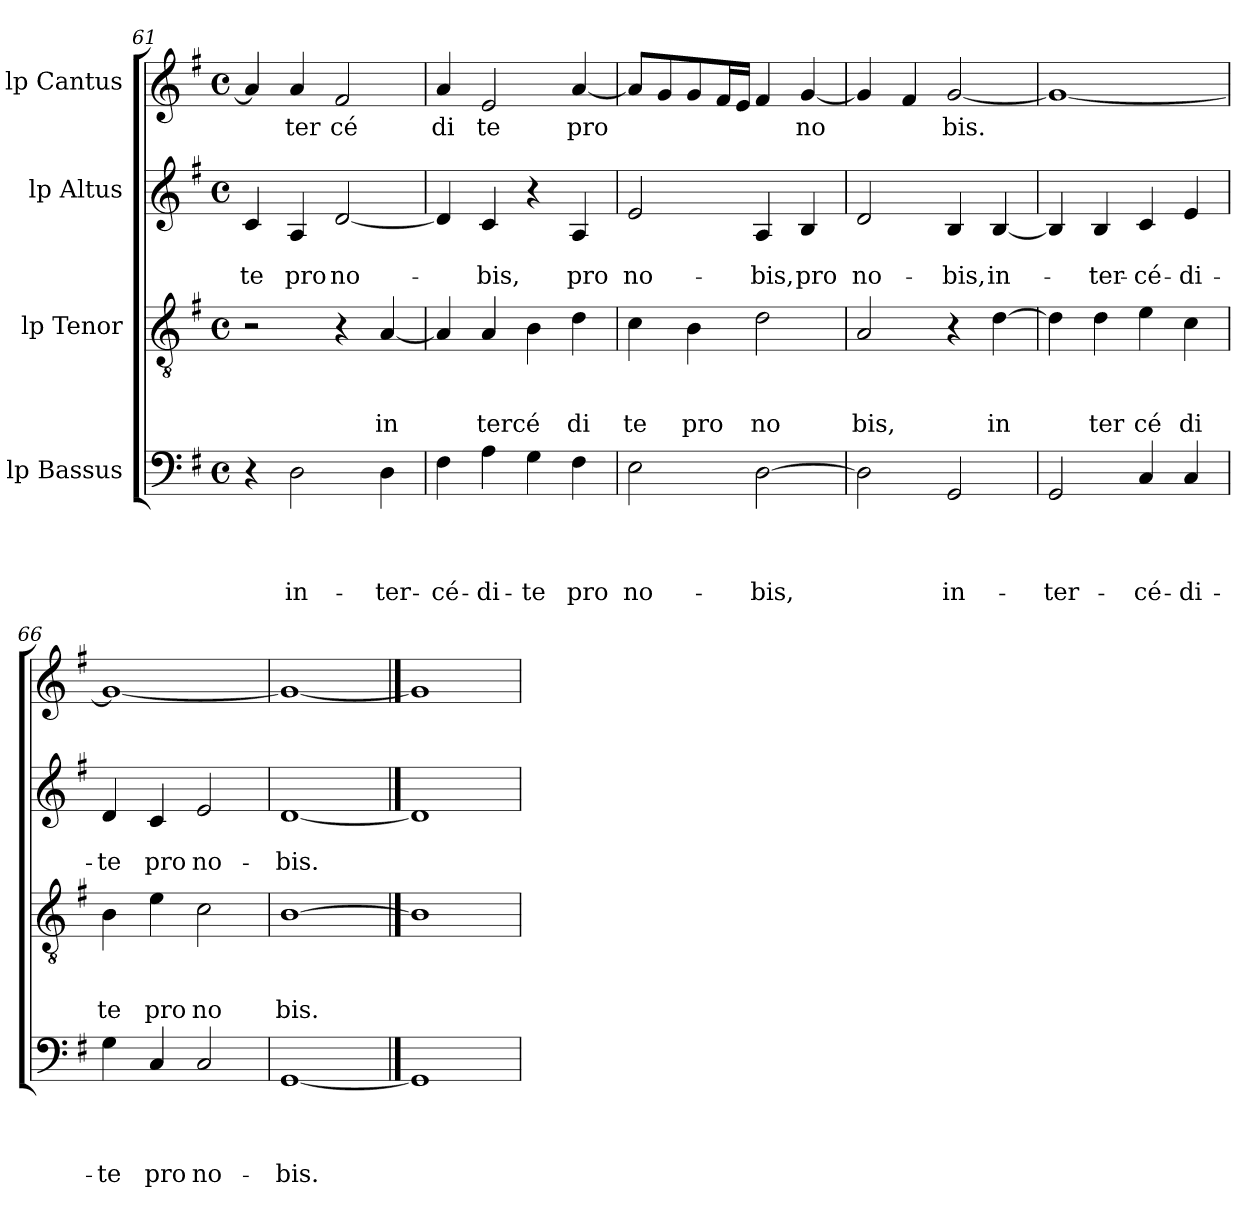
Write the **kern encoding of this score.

**kern	**text	**text	**text	**text	**kern	**text	**text	**text	**kern	**text	**text	**kern	**text
*part4	*part4	*part4	*part4	*part4	*part3	*part3	*part3	*part3	*part2	*part2	*part2	*part1	*part1
*staff4	*staff4	*staff4	*staff4	*staff4	*staff3	*staff3	*staff3	*staff3	*staff2	*staff2	*staff2	*staff1	*staff1
*I"lp Bassus	*	*	*	*	*I"lp Tenor	*	*	*	*I"lp Altus	*	*	*I"lp Cantus	*
*clefF4	*	*	*	*	*clefGv2	*	*	*	*clefG2	*	*	*clefG2	*
*k[f#]	*	*	*	*	*k[f#]	*	*	*	*k[f#]	*	*	*k[f#]	*
*G:	*	*	*	*	*G:	*	*	*	*G:	*	*	*G:	*
*M4/4	*	*	*	*	*M4/4	*	*	*	*M4/4	*	*	*M4/4	*
*met(c)	*	*	*	*	*met(c)	*	*	*	*met(c)	*	*	*met(c)	*
=61	=61	=61	=61	=61	=61	=61	=61	=61	=61	=61	=61	=61	=61
!	!	!	!	!	!	!	!	!	!	!	!LO:LY:b	!	!
4r	.	.	.	.	2r	.	.	.	4c/	.	-te	4a/]	.
!	!	!	!	!LO:LY:b	!	!	!	!	!	!	!LO:LY:b	!	!LO:LY:b
2D\	.	.	.	in-	.	.	.	.	4A/	.	pro	4a/	ter
!	!	!	!	!	!	!	!	!	!	!	!LO:LY:b	!	!LO:LY:b
.	.	.	.	.	4r	.	.	.	[<2d/	.	no-	2f#/	cé
!	!	!	!	!LO:LY:b	!	!	!	!LO:LY:b	!	!	!	!	!
4D\	.	.	.	-ter-	[<4A/	.	.	in	.	.	.	.	.
=62	=62	=62	=62	=62	=62	=62	=62	=62	=62	=62	=62	=62	=62
!	!	!	!	!LO:LY:b	!	!	!	!	!	!	!	!	!LO:LY:b
4F#\	.	.	.	-cé-	4A/]	.	.	.	4d/]	.	.	4a/	di
!	!	!	!	!LO:LY:b	!	!	!	!LO:LY:b	!	!	!LO:LY:b	!	!LO:LY:b
4A\	.	.	.	-di-	4A/	.	.	tercé	4c/	.	-bis,	2e/	te
!	!	!	!	!LO:LY:b	!	!	!	!	!	!	!	!	!
4G\	.	.	.	-te	4B\	.	.	.	4r	.	.	.	.
!	!	!	!	!LO:LY:b	!	!	!	!LO:LY:b	!	!	!LO:LY:b	!	!LO:LY:b
4F#\	.	.	.	pro	4d\	.	.	di	4A/	.	pro	[<4a/	pro
=63	=63	=63	=63	=63	=63	=63	=63	=63	=63	=63	=63	=63	=63
!	!	!	!	!LO:LY:b	!	!	!	!LO:LY:b	!	!	!LO:LY:b	!	!
2E\	.	.	.	no-	4c\	.	.	te	2e/	.	no-	8a/L]	.
.	.	.	.	.	.	.	.	.	.	.	.	8g/	.
!	!	!	!	!	!	!	!	!LO:LY:b	!	!	!	!	!
.	.	.	.	.	4B\	.	.	pro	.	.	.	8g/	.
.	.	.	.	.	.	.	.	.	.	.	.	16f#/L	.
.	.	.	.	.	.	.	.	.	.	.	.	16e/JJ	.
!	!	!	!	!LO:LY:b	!	!	!	!LO:LY:b	!	!	!LO:LY:b	!	!
[>2D\	.	.	.	-bis,	2d\	.	.	no	4A/	.	-bis,	4f#/	.
!	!	!	!	!	!	!	!	!	!	!	!LO:LY:b	!	!LO:LY:b
.	.	.	.	.	.	.	.	.	4B/	.	pro	[<4g/	no
=64	=64	=64	=64	=64	=64	=64	=64	=64	=64	=64	=64	=64	=64
!	!	!	!	!	!	!	!	!LO:LY:b	!	!	!LO:LY:b	!	!
2D\]	.	.	.	.	2A/	.	.	bis,	2d/	.	no-	4g/]	.
.	.	.	.	.	.	.	.	.	.	.	.	4f#/	.
!	!	!	!	!LO:LY:b	!	!	!	!	!	!	!LO:LY:b	!	!LO:LY:b
2GG/	.	.	.	in-	4r	.	.	.	4B/	.	-bis,	[<2g/	bis.
!	!	!	!	!	!	!	!	!LO:LY:b	!	!	!LO:LY:b	!	!
.	.	.	.	.	[>4d\	.	.	in	[<4B/	.	in-	.	.
=65	=65	=65	=65	=65	=65	=65	=65	=65	=65	=65	=65	=65	=65
!	!	!	!	!LO:LY:b	!	!	!	!	!	!	!	!	!
2GG/	.	.	.	-ter-	4d\]	.	.	.	4B/]	.	.	1g_	.
!	!	!	!	!	!	!	!	!LO:LY:b	!	!	!LO:LY:b	!	!
.	.	.	.	.	4d\	.	.	ter	4B/	.	-ter-	.	.
!	!	!	!	!LO:LY:b	!	!	!	!LO:LY:b	!	!	!LO:LY:b	!	!
4C/	.	.	.	-cé-	4e\	.	.	cé	4c/	.	-cé-	.	.
!	!	!	!	!LO:LY:b	!	!	!	!LO:LY:b	!	!	!LO:LY:b	!	!
4C/	.	.	.	-di-	4c\	.	.	di	4e/	.	-di-	.	.
=66	=66	=66	=66	=66	=66	=66	=66	=66	=66	=66	=66	=66	=66
!	!	!	!	!LO:LY:b	!	!	!	!LO:LY:b	!	!	!LO:LY:b	!	!
4G\	.	.	.	-te	4B\	.	.	te	4d/	.	-te	1g_	.
!	!	!	!	!LO:LY:b	!	!	!	!LO:LY:b	!	!	!LO:LY:b	!	!
4C/	.	.	.	pro	4e\	.	.	pro	4c/	.	pro	.	.
!	!	!	!	!LO:LY:b	!	!	!	!LO:LY:b	!	!	!LO:LY:b	!	!
2C/	.	.	.	no-	2c\	.	.	no	2e/	.	no-	.	.
=67	=67	=67	=67	=67	=67	=67	=67	=67	=67	=67	=67	=67	=67
!	!	!	!	!LO:LY:b	!	!	!	!LO:LY:b	!	!	!LO:LY:b	!	!
[1GG	.	.	.	-bis.	[1B	.	.	bis.	[1d	.	-bis.	1g_	.
==68	==68	==68	==68	==68	==68	==68	==68	==68	==68	==68	==68	==68	==68
1GG]	.	.	.	.	1B]	.	.	.	1d]	.	.	1g]	.
=	=	=	=	=	=	=	=	=	=	=	=	=	=
*-	*-	*-	*-	*-	*-	*-	*-	*-	*-	*-	*-	*-	*-
